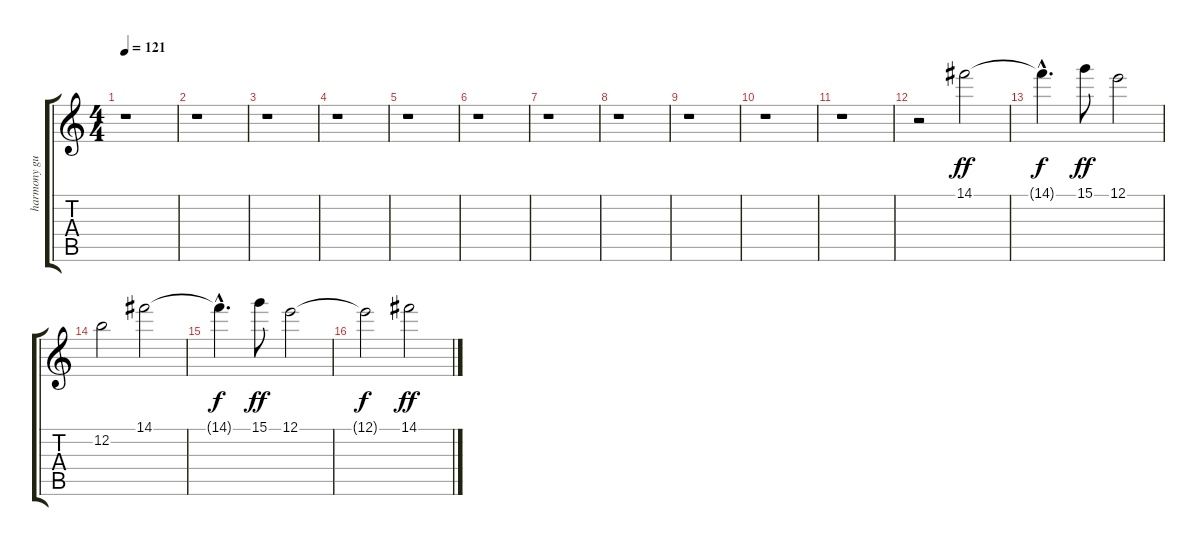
\track ("harmony guitar" "harmony gu") {instrument distortionguitar}
\staff {score tabs}
\tuning (E4 B3 G3 D3 A2 E2) {hide}
\ts (4 4)
\tempo 121
\clef g2
\ks c
r.1{dy ff} |
r.1 |
r.1 |
r.1 |
r.1 |
r.1 |
r.1 |
r.1 |
r.1 |
r.1 |
r.1 |
r.2 14.1.2 |
14.1{hac t}.4{d dy f} 15.1.8{dy ff} 12.1.2 |
12.2.2 14.1.2 |
14.1{hac t}.4{d dy f} 15.1.8{dy ff} 12.1.2 |
12.1{t}.2{dy f} 14.1.2{dy ff}
